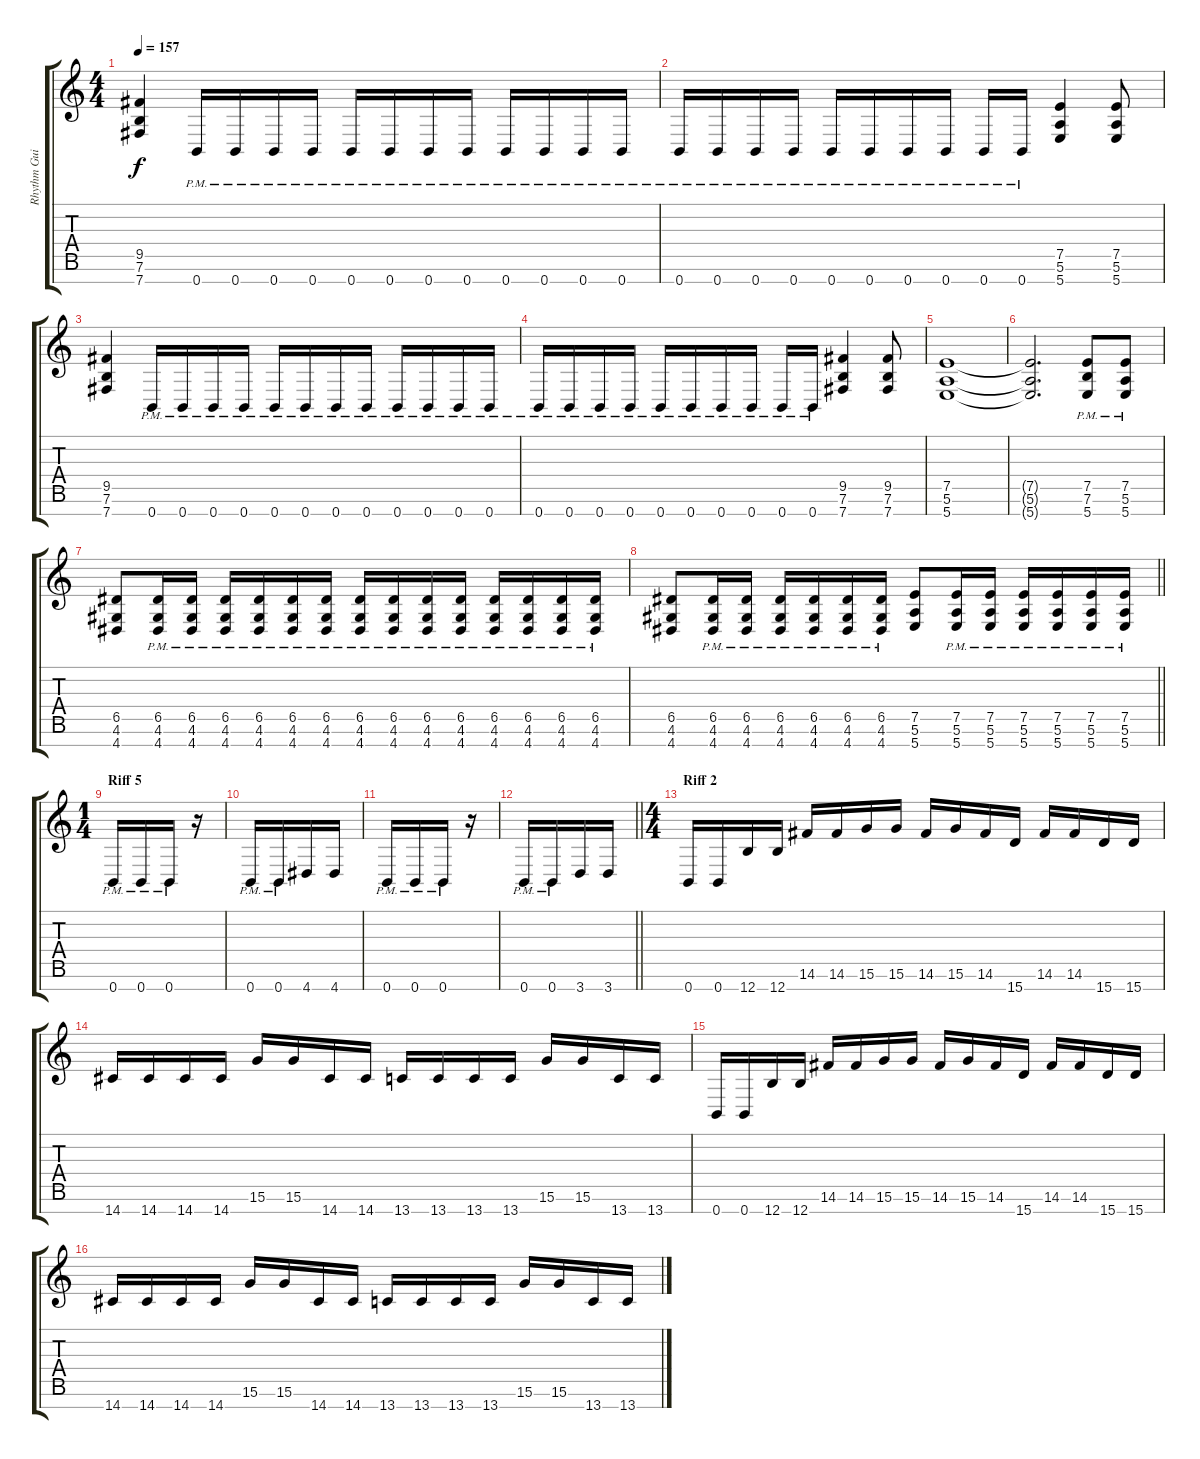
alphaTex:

\track ("Rhythm Guitar 1" "Rhythm Gui") {instrument distortionguitar}
\staff {score tabs}
\tuning (E4 B3 G3 D3 A2 E2 B1) {hide}
\ts (4 4)
\tempo 157
\clef g2
\ks c
(9.5 7.6 7.7).4{dy f} 0.7{pm}.16 0.7{pm}.16 0.7{pm}.16 0.7{pm}.16 0.7{pm}.16 0.7{pm}.16 0.7{pm}.16 0.7{pm}.16 0.7{pm}.16 0.7{pm}.16 0.7{pm}.16 0.7{pm}.16 |
0.7{pm}.16 0.7{pm}.16 0.7{pm}.16 0.7{pm}.16 0.7{pm}.16 0.7{pm}.16 0.7{pm}.16 0.7{pm}.16 0.7{pm}.16 0.7{pm}.16 (7.5 5.6 5.7).4 (7.5 5.6 5.7).8 |
(9.5 7.6 7.7).4 0.7{pm}.16 0.7{pm}.16 0.7{pm}.16 0.7{pm}.16 0.7{pm}.16 0.7{pm}.16 0.7{pm}.16 0.7{pm}.16 0.7{pm}.16 0.7{pm}.16 0.7{pm}.16 0.7{pm}.16 |
0.7{pm}.16 0.7{pm}.16 0.7{pm}.16 0.7{pm}.16 0.7{pm}.16 0.7{pm}.16 0.7{pm}.16 0.7{pm}.16 0.7{pm}.16 0.7{pm}.16 (9.5 7.6 7.7).4 (9.5 7.6 7.7).8 |
(7.5 5.6 5.7).1 |
(7.5{t} 5.6{t} 5.7{t}).2{d} (7.5{pm} 7.6{pm} 5.7{pm}).8 (7.5{pm} 5.6{pm} 5.7{pm}).8 |
(6.5 4.6 4.7).8 (6.5{pm} 4.6{pm} 4.7{pm}).16 (6.5{pm} 4.6{pm} 4.7{pm}).16 (6.5{pm} 4.6{pm} 4.7{pm}).16 (6.5{pm} 4.6{pm} 4.7{pm}).16 (6.5{pm} 4.6{pm} 4.7{pm}).16 (6.5{pm} 4.6{pm} 4.7{pm}).16 (6.5{pm} 4.6{pm} 4.7{pm}).16 (6.5{pm} 4.6{pm} 4.7{pm}).16 (6.5{pm} 4.6{pm} 4.7{pm}).16 (6.5{pm} 4.6{pm} 4.7{pm}).16 (6.5{pm} 4.6{pm} 4.7{pm}).16 (6.5{pm} 4.6{pm} 4.7{pm}).16 (6.5{pm} 4.6{pm} 4.7{pm}).16 (6.5{pm} 4.6{pm} 4.7{pm}).16 |
\barLineRight lightlight
(6.5 4.6 4.7).8 (6.5{pm} 4.6{pm} 4.7{pm}).16 (6.5{pm} 4.6{pm} 4.7{pm}).16 (6.5{pm} 4.6{pm} 4.7{pm}).16 (6.5{pm} 4.6{pm} 4.7{pm}).16 (6.5{pm} 4.6{pm} 4.7{pm}).16 (6.5{pm} 4.6{pm} 4.7{pm}).16 (7.5 5.6 5.7).8 (7.5{pm} 5.6{pm} 5.7{pm}).16 (7.5{pm} 5.6{pm} 5.7{pm}).16 (7.5{pm} 5.6{pm} 5.7{pm}).16 (7.5{pm} 5.6{pm} 5.7{pm}).16 (7.5{pm} 5.6{pm} 5.7{pm}).16 (7.5{pm} 5.6{pm} 5.7{pm}).16 |
\ts (1 4)
\section ("" "Riff 5")
0.7{pm}.16 0.7{pm}.16 0.7{pm}.16 r.16 |
0.7{pm}.16 0.7{pm}.16 4.7.16 4.7.16 |
0.7{pm}.16 0.7{pm}.16 0.7{pm}.16 r.16 |
\barLineRight lightlight
0.7{pm}.16 0.7{pm}.16 3.7.16 3.7.16 |
\ts (4 4)
\section ("" "Riff 2")
0.7.16 0.7.16 12.7.16 12.7.16 14.6.16 14.6.16 15.6.16 15.6.16 14.6.16 15.6.16 14.6.16 15.7.16 14.6.16 14.6.16 15.7.16 15.7.16 |
14.7.16 14.7.16 14.7.16 14.7.16 15.6.16 15.6.16 14.7.16 14.7.16 13.7.16 13.7.16 13.7.16 13.7.16 15.6.16 15.6.16 13.7.16 13.7.16 |
0.7.16 0.7.16 12.7.16 12.7.16 14.6.16 14.6.16 15.6.16 15.6.16 14.6.16 15.6.16 14.6.16 15.7.16 14.6.16 14.6.16 15.7.16 15.7.16 |
14.7.16 14.7.16 14.7.16 14.7.16 15.6.16 15.6.16 14.7.16 14.7.16 13.7.16 13.7.16 13.7.16 13.7.16 15.6.16 15.6.16 13.7.16 13.7.16
